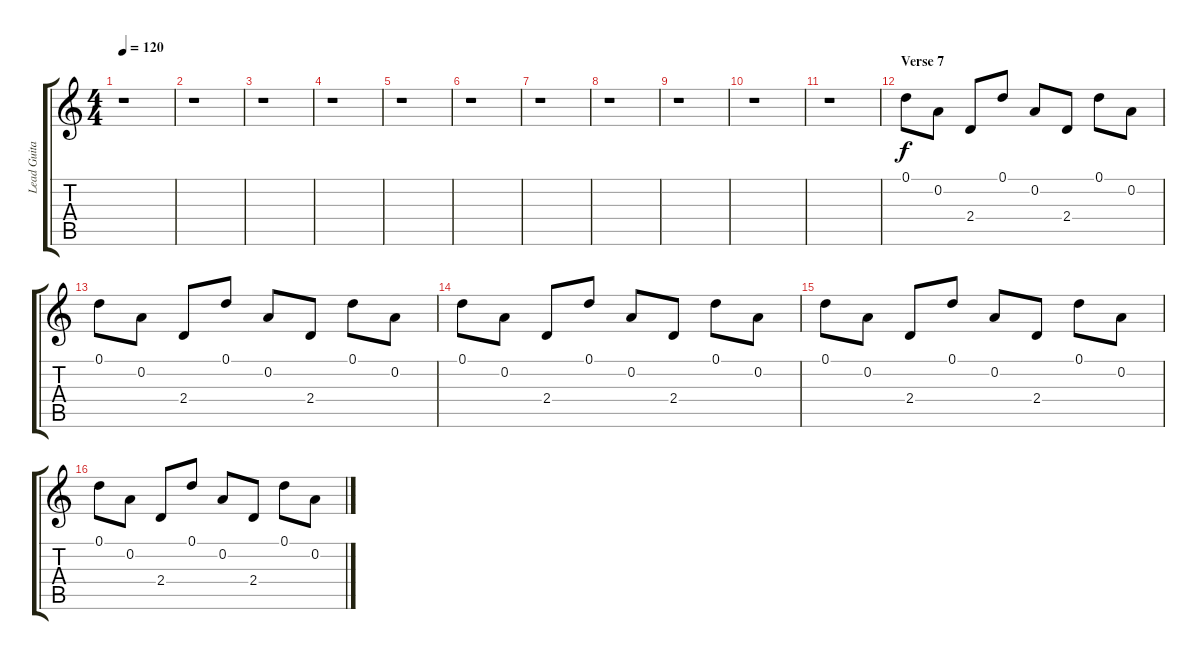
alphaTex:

\track ("Lead Guitar" "Lead Guita") {instrument distortionguitar}
\staff {score tabs}
\tuning (D4 A3 F3 C3 G2 D2) {hide}
\ts (4 4)
\tempo 120
\clef g2
\ks c
r.1{dy f} |
r.1 |
r.1 |
r.1 |
r.1 |
r.1 |
r.1 |
r.1 |
r.1 |
r.1 |
r.1 |
\section ("" "Verse 7")
0.1.8{volume 16 balance 16 instrument electricguitarjazz} 0.2.8 2.4.8 0.1.8 0.2.8 2.4.8 0.1.8 0.2.8 |
0.1.8 0.2.8 2.4.8 0.1.8 0.2.8 2.4.8 0.1.8 0.2.8 |
0.1.8 0.2.8 2.4.8 0.1.8 0.2.8 2.4.8 0.1.8 0.2.8 |
0.1.8 0.2.8 2.4.8 0.1.8 0.2.8 2.4.8 0.1.8 0.2.8 |
0.1.8 0.2.8 2.4.8 0.1.8 0.2.8 2.4.8 0.1.8 0.2.8
